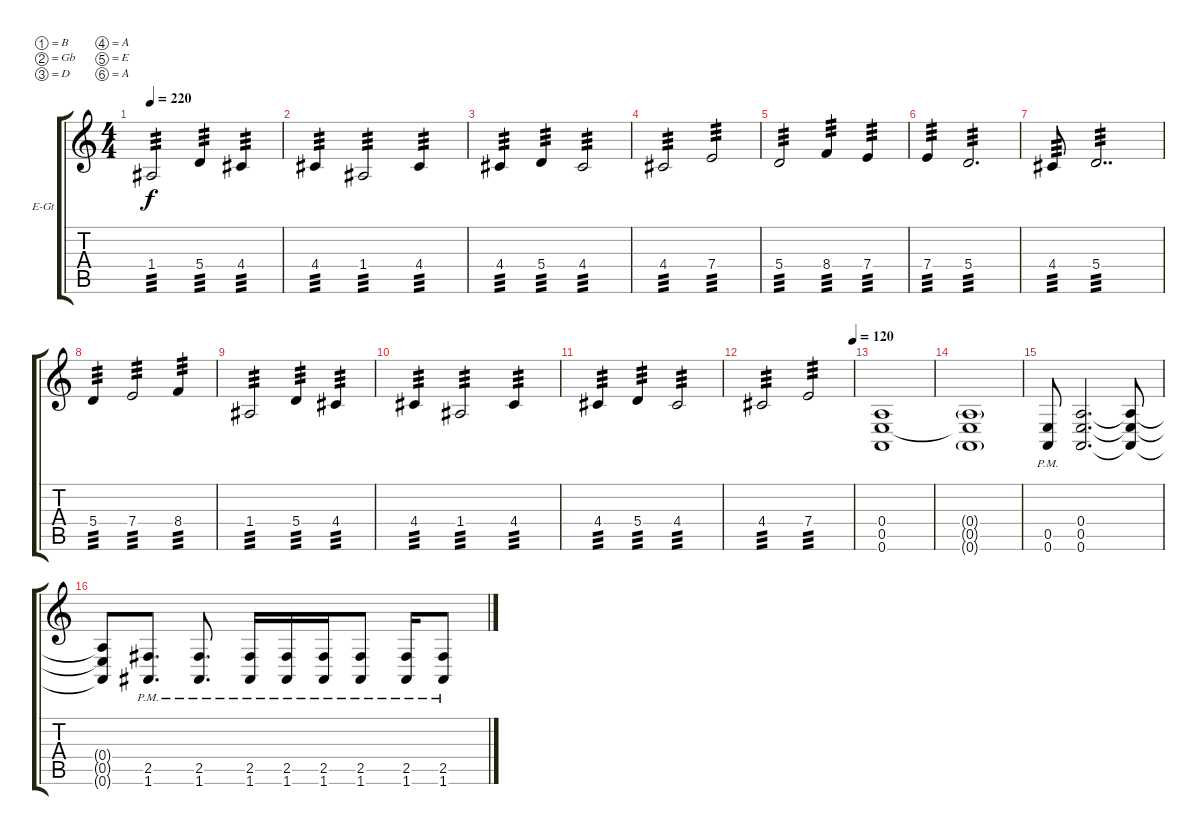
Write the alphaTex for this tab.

\defaultSystemsLayout 4
\bracketExtendMode groupsimilarinstruments
\firstSystemTrackNameOrientation horizontal
\otherSystemsTrackNameOrientation horizontal
\track ("Electric Guitar" "E-Gt") {instrument distortionguitar}
\staff {score tabs}
\tuning (B3 Gb3 D3 A2 E2 A1)
\ts (4 4)
\tempo 220
\clef g2
\scale
0.333333
\ks c
1.4.2{tp 3 dy f} 5.4.4{tp 3} 4.4.4{tp 3} |
\scale
0.333333 4.4.4{tp 3} 1.4.2{tp 3} 4.4.4{tp 3} |
\scale
0.333333 4.4.4{tp 3} 5.4.4{tp 3} 4.4.2{tp 3} |
\scale
0.333333 4.4.2{tp 3} 7.4.2{tp 3} |
\scale
0.333333 5.4.2{tp 3} 8.4.4{tp 3} 7.4.4{tp 3} |
\scale
0.333333 7.4.4{tp 3} 5.4.2{d tp 3} |
\scale
0.333333 4.4.8{tp 3} 5.4.2{dd tp 3} |
\scale
0.333333 5.4.4{tp 3} 7.4.2{tp 3} 8.4.4{tp 3} |
\scale
0.333333 1.4.2{tp 3} 5.4.4{tp 3} 4.4.4{tp 3} |
\scale
0.333333 4.4.4{tp 3} 1.4.2{tp 3} 4.4.4{tp 3} |
\scale
0.333333 4.4.4{tp 3} 5.4.4{tp 3} 4.4.2{tp 3} |
\tempo (120 1)
\scale
0.333333 4.4.2{tp 3} 7.4.2{tp 3} |
\scale
0.333333 (0.6 0.5 0.4).1 |
\scale
0.333333 (0.4{g} 0.5{t} 0.6{g}).1 |
\scale
0.333333 (0.5{pm} 0.6{pm}).8 (0.4 0.5 0.6).2{d} (0.4{t} 0.5{t} 0.6{t}).8 |
\scale
0.333333 (0.4{t} 0.5{t} 0.6{t}).8 (2.5{pm} 1.6{pm}).8{d} (2.5{pm} 1.6{pm}).8{d} (2.5{pm} 1.6{pm}).16 (2.5{pm} 1.6{pm}).16 (2.5{pm} 1.6{pm}).16 (2.5{pm} 1.6{pm}).8 (2.5{pm} 1.6{pm}).16 (2.5{pm} 1.6{pm}).8
